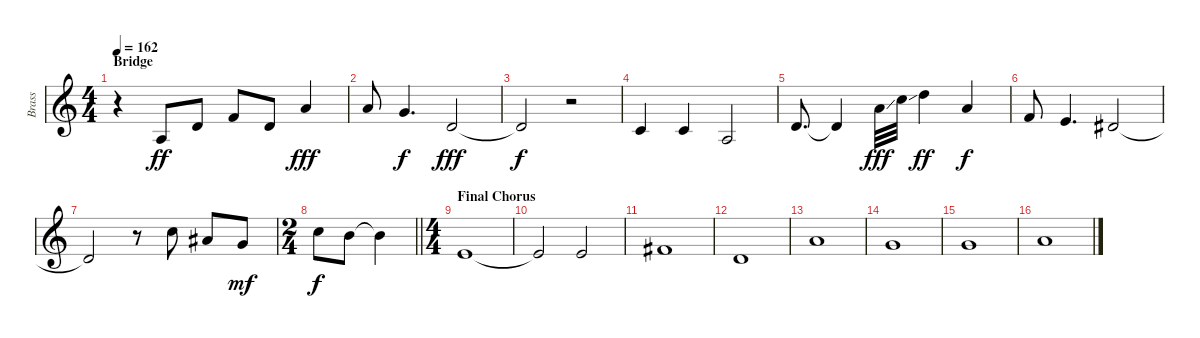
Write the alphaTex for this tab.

\track ("Brass" "Brass") {instrument frenchhorn}
\staff {score}
\tuning (E4 B3 G3 D3 A2 E2) {hide}
\ts (4 4)
\section ("" "Bridge")
\tempo 162
\clef g2
\ks c
r.4{dy ff} 2.3.8 7.3.8 10.3.8 7.3.8 14.3.4{dy fff} |
14.3.8 12.3.4{d dy f} 7.3.2{dy fff} |
7.3{t}.2{dy f} r.2 |
5.3.4 5.3.4 2.3.2 |
7.3.8{d} 7.3{t}.4 5.1{ss}.32{dy fff} 8.1{ss}.32 10.1.4{dy ff} 10.2.4{dy f} |
6.2.8 5.2.4{d} 4.2.2 |
4.2{t}.2 r.8 13.2.8 11.2.8 8.2.8{dy mf} |
\ts (2 4)
\barLineRight lightlight
13.2.8{dy f} 12.2.8 12.2{t}.4 |
\ts (4 4)
\section ("" "Final Chorus")
9.3.1 |
9.3{t}.2 5.2.2 |
2.1.1 |
3.2.1 |
5.1.1 |
3.1.1 |
3.1.1 |
5.1.1
